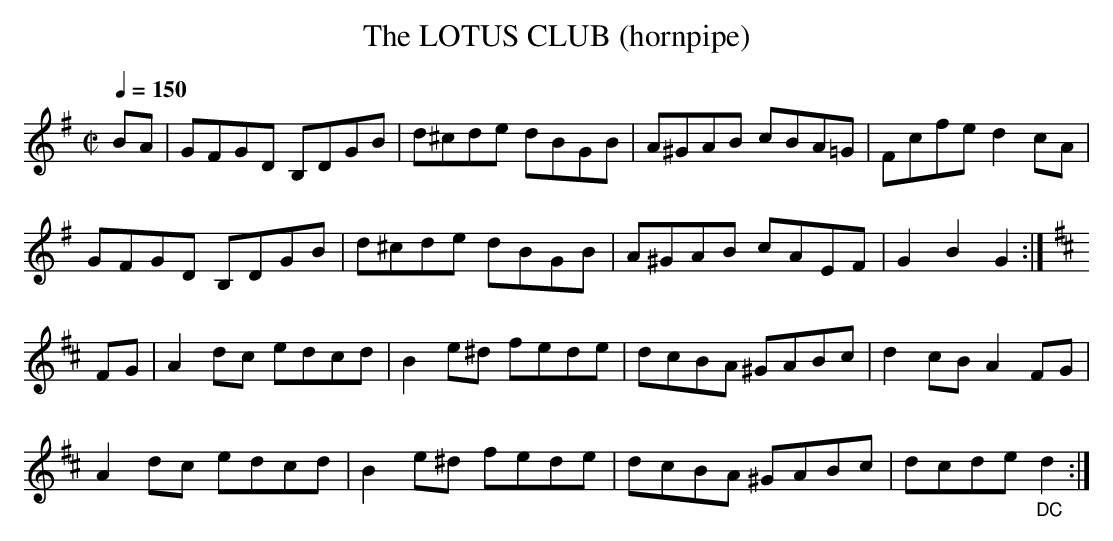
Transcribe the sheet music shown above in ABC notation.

X:1
T:LOTUS CLUB (hornpipe), The
Q:1/4=150
M:C|
K:G
BA|GFGD B,DGB|d^cde dBGB|A^GAB cBA=G|Fcfe d2cA|
GFGD B,DGB|d^cde dBGB|A^GAB cAEF|G2 B2 G2 :|
K:D
FG|A2 dc edcd|B2 e^d fede|dcBA ^GABc|d2cB A2FG|
A2 dc edcd|B2 e^d fede|dcBA ^GABc|dcde "_DC"d2 :|
